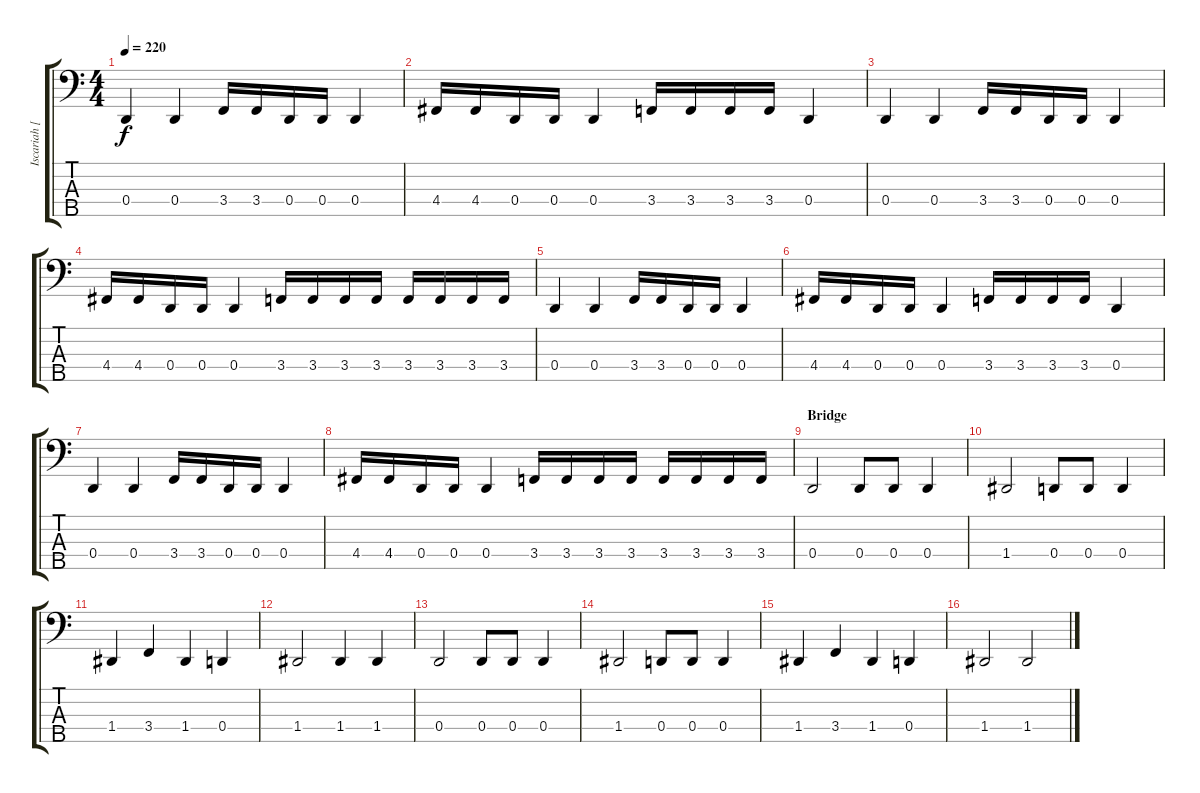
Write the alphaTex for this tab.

\track ("Iscariah [Bass]" "Iscariah [") {instrument electricbasspick}
\staff {score tabs}
\tuning (F2 C2 G1 D1 A0) {hide}
\ts (4 4)
\tempo 220
\clef f4
\ks c
0.4.4{dy f} 0.4.4 3.4.16 3.4.16 0.4.16 0.4.16 0.4.4 |
4.4.16 4.4.16 0.4.16 0.4.16 0.4.4 3.4.16 3.4.16 3.4.16 3.4.16 0.4.4 |
0.4.4 0.4.4 3.4.16 3.4.16 0.4.16 0.4.16 0.4.4 |
4.4.16 4.4.16 0.4.16 0.4.16 0.4.4 3.4.16 3.4.16 3.4.16 3.4.16 3.4.16 3.4.16 3.4.16 3.4.16 |
0.4.4 0.4.4 3.4.16 3.4.16 0.4.16 0.4.16 0.4.4 |
4.4.16 4.4.16 0.4.16 0.4.16 0.4.4 3.4.16 3.4.16 3.4.16 3.4.16 0.4.4 |
0.4.4 0.4.4 3.4.16 3.4.16 0.4.16 0.4.16 0.4.4 |
4.4.16 4.4.16 0.4.16 0.4.16 0.4.4 3.4.16 3.4.16 3.4.16 3.4.16 3.4.16 3.4.16 3.4.16 3.4.16 |
\section ("" "Bridge")
0.4.2 0.4.8 0.4.8 0.4.4 |
1.4.2 0.4.8 0.4.8 0.4.4 |
1.4.4 3.4.4 1.4.4 0.4.4 |
1.4.2 1.4.4 1.4.4 |
0.4.2 0.4.8 0.4.8 0.4.4 |
1.4.2 0.4.8 0.4.8 0.4.4 |
1.4.4 3.4.4 1.4.4 0.4.4 |
1.4.2 1.4.2
